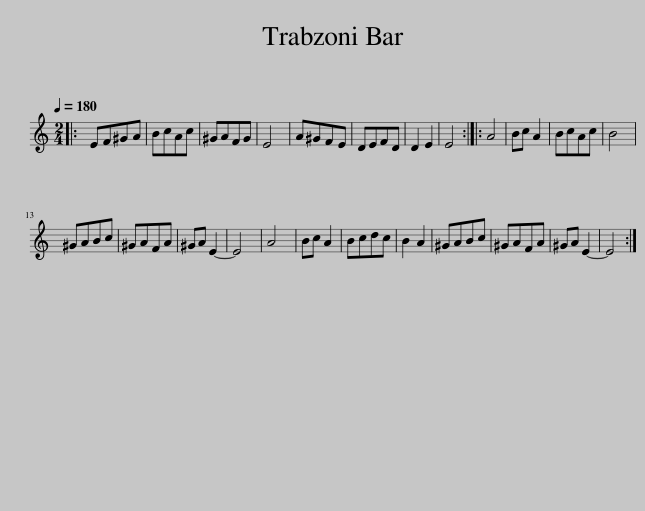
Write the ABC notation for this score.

X:1
L:1/8
Q:1/4=180
M:2/4
I:linebreak $
K:C
V:1 treble
V:1
|: EF^GA | BcAc | ^GAFG | E4 | A^GFE | %5
 DEFD | D2 E2 | E4 :: A4 | Bc A2 | %10
 BcAc | B4 |$ ^GABc | ^GAFA | ^GA E2- | %15
 E4 | A4 | Bc A2 | Bcdc | B2 A2 | %20
 ^GABc | ^GAFA | ^GA E2- | E4 :| %24
